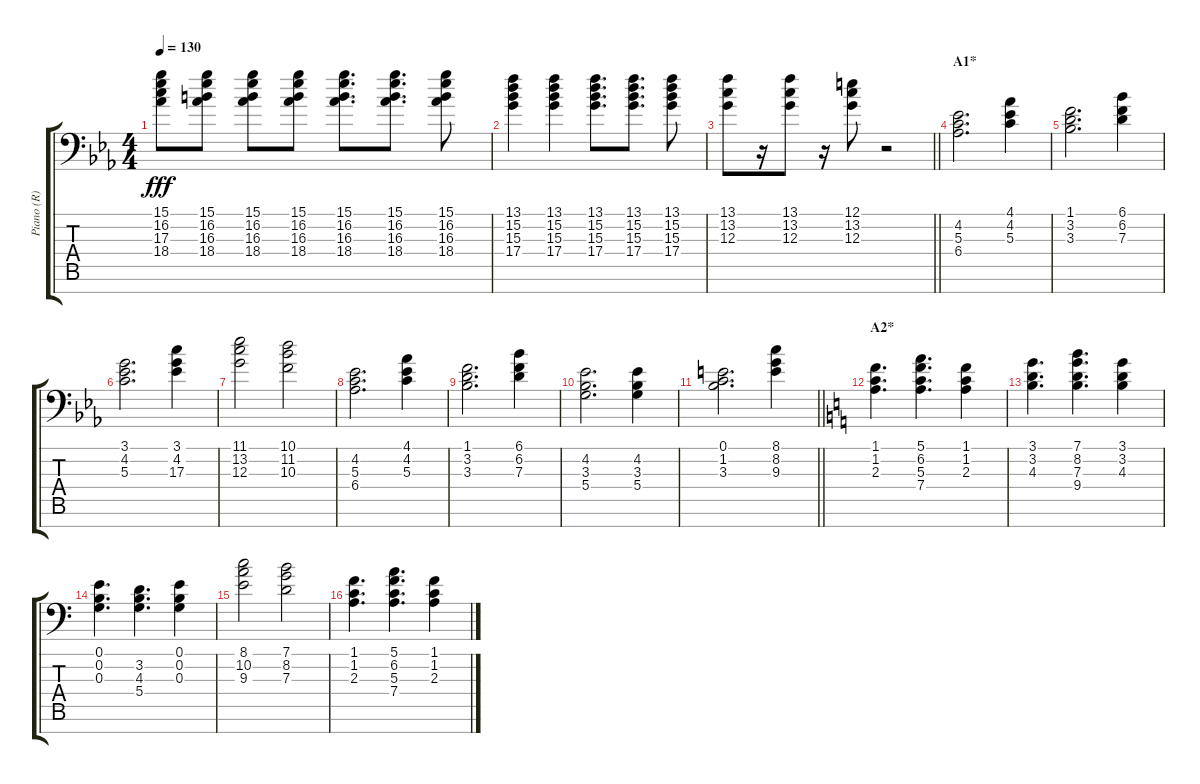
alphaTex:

\track ("Piano (R)" "Piano (R)") {instrument acousticgrandpiano}
\staff {score tabs}
\tuning (E4 B3 G3 D3 A2 E2 C-1) {hide}
\ts (4 4)
\tempo 130
\clef f4
\ks eb
(15.1{t} 16.2{t} 17.3{t} 18.4{t}).8{dy fff} (15.1 16.2 16.3 18.4).8 (15.1 16.2 16.3 18.4).8 (15.1 16.2 16.3 18.4).8 (15.1 16.2 16.3 18.4).8{d} (15.1 16.2 16.3 18.4).8{d} (15.1 16.2 16.3 18.4).8 |
(13.1 15.2 15.3 17.4).4 (13.1 15.2 15.3 17.4).4 (13.1 15.2 15.3 17.4).8{d} (13.1 15.2 15.3 17.4).8{d} (13.1 15.2 15.3 17.4).8 |
\barLineRight lightlight
(13.1 13.2 12.3).8 r.16 (13.1 13.2 12.3).8 r.16 (12.1 13.2 12.3).8 r.2 |
\section ("" "A1*")
(4.2 5.3 6.4).2{d} (4.1 4.2 5.3).4 |
(1.1 3.2 3.3).2{d} (6.1 6.2 7.3).4 |
(3.1 4.2 5.3).2{d} (3.1 4.2 17.3).4 |
(11.1 13.2 12.3).2 (10.1 11.2 10.3).2 |
(4.2 5.3 6.4).2{d} (4.1 4.2 5.3).4 |
(1.1 3.2 3.3).2{d} (6.1 6.2 7.3).4 |
(4.2 3.3 5.4).2{d} (4.2 3.3 5.4).4 |
\barLineRight lightlight
(0.1 1.2 3.3).2{d} (8.1 8.2 9.3).4 |
\section ("" "A2*")
\ks c
(1.1 1.2 2.3).4{d} (5.1 6.2 5.3 7.4).4{d} (1.1 1.2 2.3).4 |
(3.1 3.2 4.3).4{d} (7.1 8.2 7.3 9.4).4{d} (3.1 3.2 4.3).4 |
(0.1 0.2 0.3).4{d} (3.2 4.3 5.4).4{d} (0.1 0.2 0.3).4 |
(8.1 10.2 9.3).2 (7.1 8.2 7.3).2 |
(1.1 1.2 2.3).4{d} (5.1 6.2 5.3 7.4).4{d} (1.1 1.2 2.3).4
